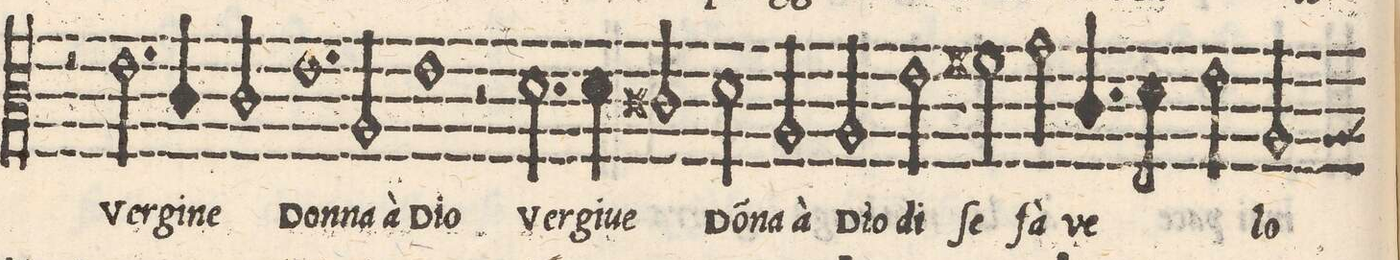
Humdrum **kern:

**kern	**text
*I"ALTO	*
*clefC3	*
*k[]	*
*met(C)	*
*M2/1	*
2r	.
2.e\	ver-
4c/	-gi-
2c/	-ne
=38-	=38-
1.e	Don-
2A/	na_à
=39-	=39-
1e	Dio
2r	.
2.d\	ver-
=40-	=40-
4d\	-gi-
2c#X/	-ne
2d\	Do(n)-
2A/	na_à
=41-	=41-
2A/	Dio
2e\	di
2f#X\	ſe
2g\	fà
=42-	=42-
4.cny/	ve-
8d\	.
2e\	.
2A/	-lo
*custos:A	*
*-	*-
